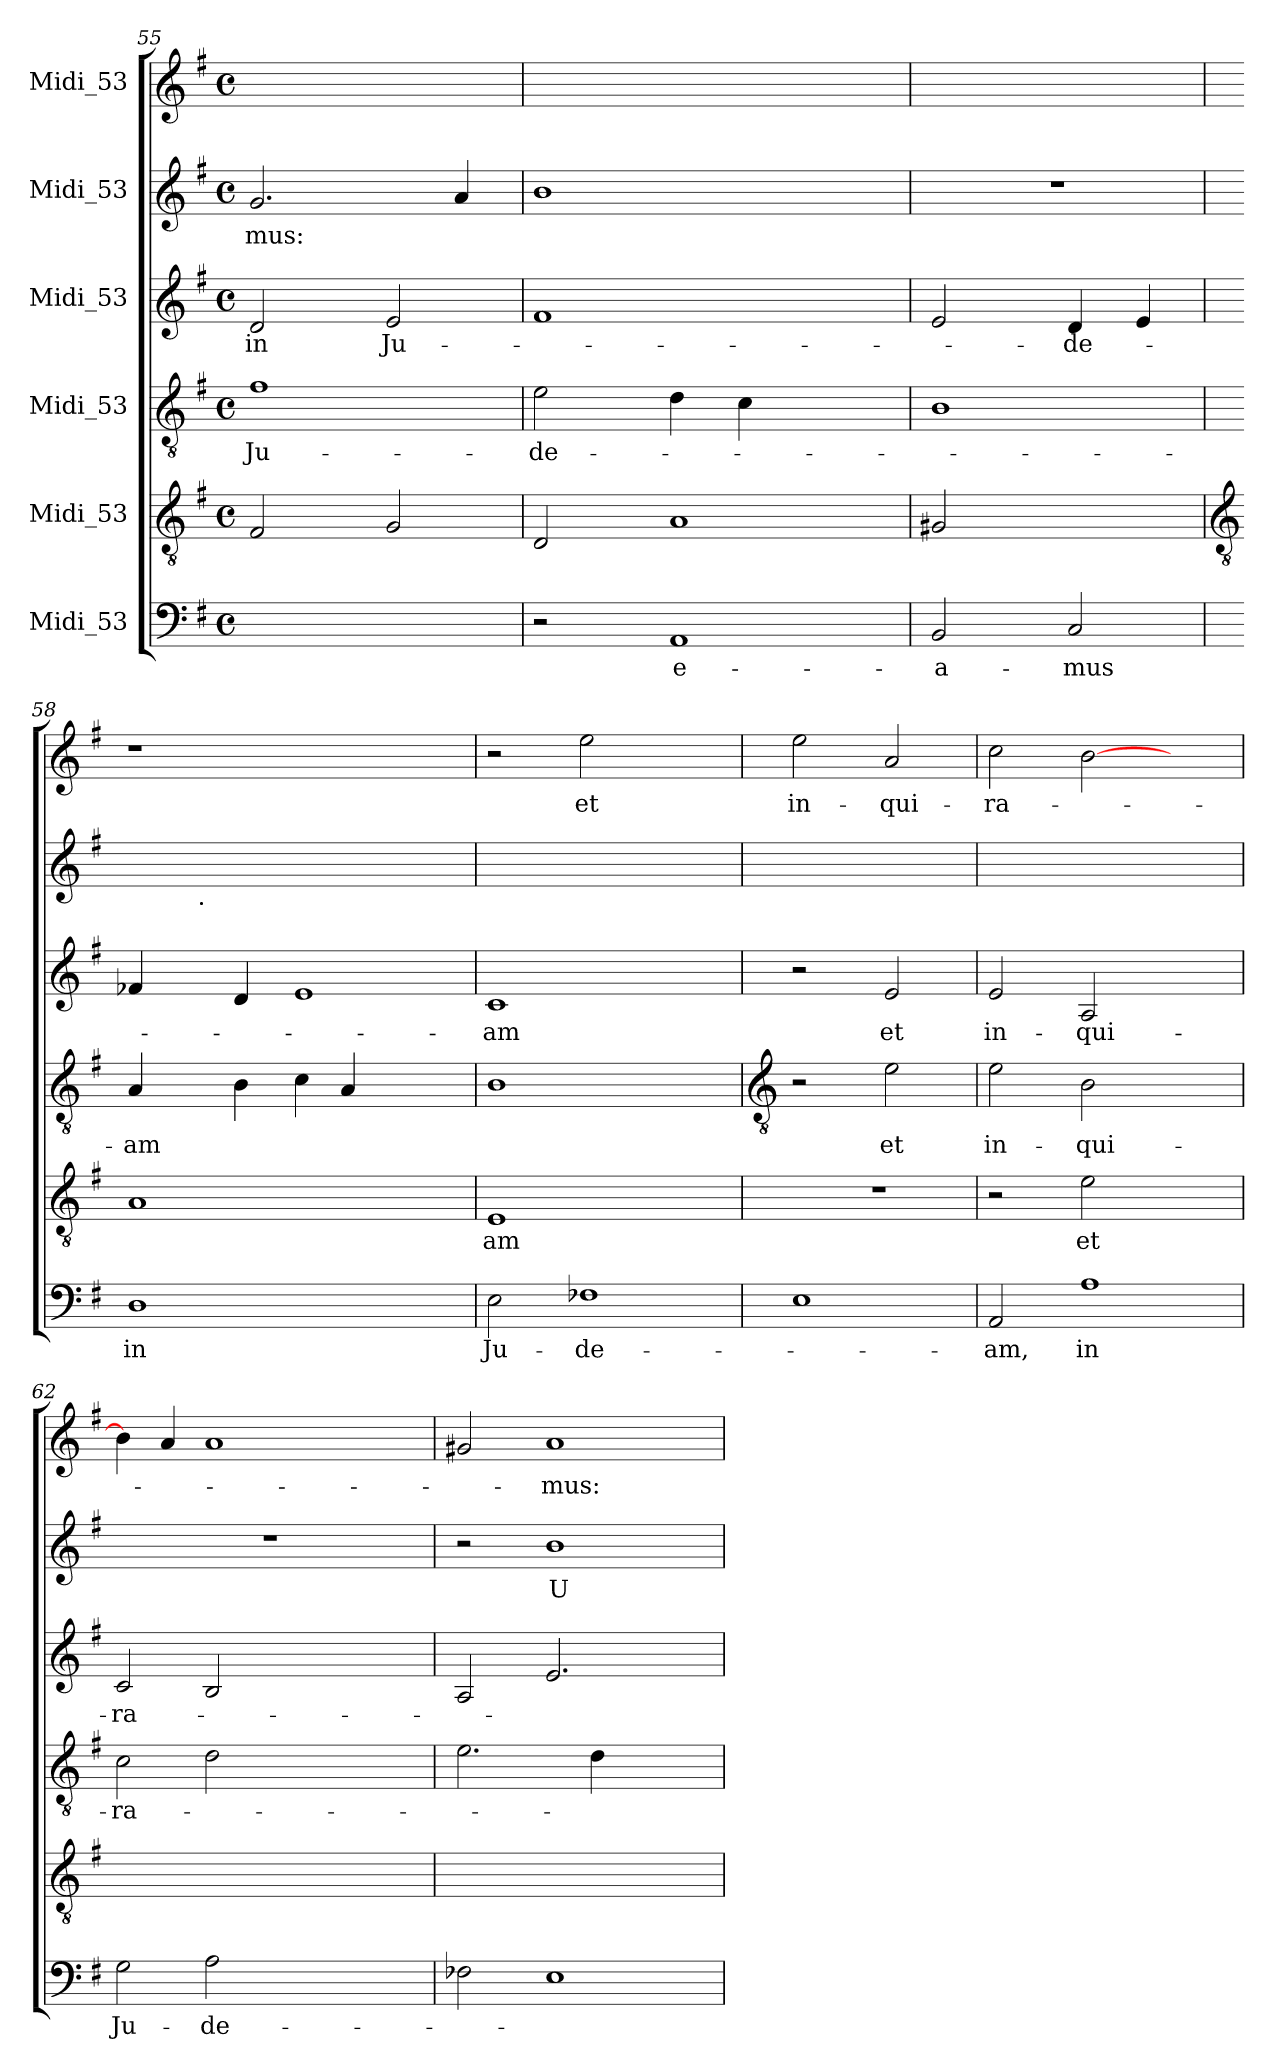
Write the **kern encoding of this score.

**kern	**text	**kern	**text	**kern	**text	**kern	**text	**kern	**text	**kern	**text
*part6	*part6	*part5	*part5	*part4	*part4	*part3	*part3	*part2	*part2	*part1	*part1
*staff6	*staff6	*staff5	*staff5	*staff4	*staff4	*staff3	*staff3	*staff2	*staff2	*staff1	*staff1
*I"Midi_53	*	*I"Midi_53	*	*I"Midi_53	*	*I"Midi_53	*	*I"Midi_53	*	*I"Midi_53	*
*clefF4	*	*clefGv2	*	*clefGv2	*	*clefG2	*	*clefG2	*	*clefG2	*
*k[f#]	*	*k[f#]	*	*k[f#]	*	*k[f#]	*	*k[f#]	*	*k[f#]	*
*G:	*	*G:	*	*G:	*	*G:	*	*G:	*	*G:	*
*M4/4	*	*M4/4	*	*M4/4	*	*M4/4	*	*M4/4	*	*M4/4	*
*met(c)	*	*met(c)	*	*met(c)	*	*met(c)	*	*met(c)	*	*met(c)	*
=55A	=55A	=55A	=55A	=55A	=55A	=55A	=55A	=55A	=55A	=55A	=55A
!	!	!	!	!	!LO:LY:b	!	!LO:LY:b	!	!LO:LY:b	!	!
4ryy	.	2F#/	.	1f#	Ju-	2d/	in	2.g/	-mus:	4ryy	.
4ryy	.	.	.	.	.	.	.	.	.	4ryy	.
!	!	!	!	!	!	!	!LO:LY:b	!	!	!	!
4ryy	.	2G/	.	.	.	2e/	Ju-	.	.	4ryy	.
4ryy	.	.	.	.	.	.	.	4a/	.	4ryy	.
!!LO:LB:g=z
=56A	=56A	=56A	=56A	=56A	=56A	=56A	=56A	=56A	=56A	=56A	=56A
!	!	!	!	!	!LO:LY:b	!	!	!	!	!	!
2r	.	2D/	.	2e\	-de-	1f#	.	1b	.	4ryy	.
.	.	.	.	.	.	.	.	.	.	4ryy	.
!	!LO:LY:b	!	!	!	!	!	!	!	!	!	!
1AA	e-	1A	.	4d\	.	.	.	.	.	4ryy	.
.	.	.	.	4c\	.	.	.	.	.	4ryy	.
.	.	.	.	2ryy	.	2ryy	.	2ryy	.	2ryy	.
=57A	=57A	=57A	=57A	=57A	=57A	=57A	=57A	=57A	=57A	=57A	=57A
!	!LO:LY:b	!	!	!	!	!	!	!	!	!	!
2BB/	-a-	2G#X/	.	1B	.	2e/	.	1r	.	4ryy	.
.	.	.	.	.	.	.	.	.	.	4ryy	.
!	!LO:LY:b	!	!	!	!	!	!LO:LY:b	!	!	!	!
2C/	-mus	2ryy	.	.	.	4d/	-de-	.	.	4ryy	.
.	.	.	.	.	.	4e/	.	.	.	4ryy	.
!!LO:LB:g=z
=58A	=58A	=58A	=58A	=58A	=58A	=58A	=58A	=58A	=58A	=58A	=58A
*	*	*clefGv2	*	*	*	*	*	*	*	*	*
!	!LO:LY:b	!	!	!	!LO:LY:b	!	!	!	!	!	!
1D	in	1A	.	4A/	-am	4f-X/	.	64ryy	.	1r	.
.	.	.	.	.	.	.	.	64ryy	.	.	.
.	.	.	.	.	.	.	.	64ryy	.	.	.
.	.	.	.	.	.	.	.	64ryy	.	.	.
.	.	.	.	.	.	.	.	64ryy	.	.	.
.	.	.	.	.	.	.	.	64ryy	.	.	.
.	.	.	.	.	.	.	.	64ryy	.	.	.
.	.	.	.	.	.	.	.	64ryy	.	.	.
!	!	!	!	!	!	!	!	!LO:TX:b:t=.	!	!	!
.	.	.	.	.	.	.	.	64ryy	.	.	.
.	.	.	.	.	.	.	.	4ryy	.	.	.
.	.	.	.	4B\	.	4d/	.	.	.	.	.
.	.	.	.	.	.	.	.	1ryy	.	.	.
.	.	.	.	4c\	.	1e	.	.	.	.	.
.	.	.	.	4A/	.	.	.	.	.	.	.
2ryy	.	2ryy	.	2ryy	.	.	.	.	.	2ryy	.
.	.	.	.	.	.	.	.	16..ryy	.	.	.
!!LO:LB:g=z
=59A	=59A	=59A	=59A	=59A	=59A	=59A	=59A	=59A	=59A	=59A	=59A
!	!LO:LY:b	!	!LO:LY:b	!	!	!	!LO:LY:b	!	!	!	!
2E\	Ju-	1E	-am	1B	.	1c	-am	4ryy	.	2r	.
.	.	.	.	.	.	.	.	4ryy	.	.	.
!	!LO:LY:b	!	!	!	!	!	!	!	!	!	!LO:LY:b
1F-X	-de-	.	.	.	.	.	.	4ryy	.	2ee\	et
.	.	.	.	.	.	.	.	4ryy	.	.	.
.	.	2ryy	.	2ryy	.	2ryy	.	2ryy	.	2ryy	.
!!LO:LB:g=z
=60	=60	=60	=60	=60	=60	=60	=60	=60	=60	=60	=60
*	*	*	*	*clefGv2	*	*	*	*	*	*	*
!	!	!	!	!	!	!	!	!	!	!	!LO:LY:b
1E	.	1r	.	2r	.	2r	.	4ryy	.	2ee\	in-
.	.	.	.	.	.	.	.	4ryy	.	.	.
!	!	!	!	!	!LO:LY:b	!	!LO:LY:b	!	!	!	!LO:LY:b
.	.	.	.	2e\	et	2e/	et	4ryy	.	2a/	-qui-
.	.	.	.	.	.	.	.	4ryy	.	.	.
!!LO:LB:g=z
=61	=61	=61	=61	=61	=61	=61	=61	=61	=61	=61	=61
!	!LO:LY:b	!	!	!	!LO:LY:b	!	!LO:LY:b	!	!	!	!LO:LY:b
2AA/	-am,	2r	.	2e\	in-	2e/	in-	4ryy	.	2cc\	-ra-
.	.	.	.	.	.	.	.	4ryy	.	.	.
!	!LO:LY:b	!	!LO:LY:b	!	!LO:LY:b	!	!LO:LY:b	!	!	!	!
1A	in	2e\	et	2B\	-qui-	2A/	-qui-	4ryy	.	[2b\	.
.	.	.	.	.	.	.	.	4ryy	.	.	.
.	.	2ryy	.	2ryy	.	2ryy	.	2ryy	.	2ryy	.
=62	=62	=62	=62	=62	=62	=62	=62	=62	=62	=62	=62
!	!LO:LY:b	!	!	!	!LO:LY:b	!	!LO:LY:b	!	!	!	!
2G\	Ju-	4ryy	.	2c\	-ra-	2c/	-ra-	4ryy	.	4b\]	.
.	.	4ryy	.	.	.	.	.	4ryy	.	4a/	.
!	!LO:LY:b	!	!	!	!	!	!	!	!	!	!
2A\	-de-	4ryy	.	2d\	.	2B/	.	64ryy	.	1a	.
.	.	.	.	.	.	.	.	64ryy	.	.	.
.	.	.	.	.	.	.	.	64ryy	.	.	.
.	.	.	.	.	.	.	.	64ryy	.	.	.
.	.	.	.	.	.	.	.	64ryy	.	.	.
.	.	.	.	.	.	.	.	64ryy	.	.	.
.	.	.	.	.	.	.	.	64ryy	.	.	.
.	.	.	.	.	.	.	.	1r	.	.	.
.	.	4ryy	.	.	.	.	.	.	.	.	.
2ryy	.	2ryy	.	2ryy	.	2ryy	.	.	.	.	.
16..ryy	.	16..ryy	.	16..ryy	.	16..ryy	.	.	.	16..ryy	.
=63	=63	=63	=63	=63	=63	=63	=63	=63	=63	=63	=63
2F-X\	.	4ryy	.	2.e\	.	2A/	.	2r	.	2g#X/	.
.	.	4ryy	.	.	.	.	.	.	.	.	.
!	!	!	!	!	!	!	!	!	!LO:LY:b	!	!LO:LY:b
1E	.	4ryy	.	.	.	2.e/	.	1b	U-	1a	-mus:
.	.	4ryy	.	4d\	.	.	.	.	.	.	.
.	.	2ryy	.	2ryy	.	.	.	.	.	.	.
.	.	.	.	.	.	4ryy	.	.	.	.	.
=	=	=	=	=	=	=	=	=	=	=	=
*-	*-	*-	*-	*-	*-	*-	*-	*-	*-	*-	*-
